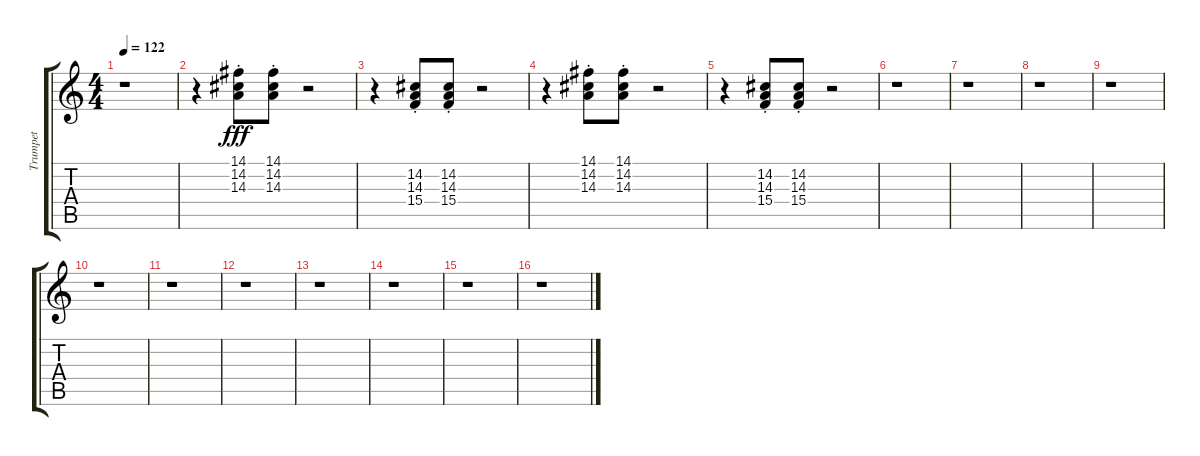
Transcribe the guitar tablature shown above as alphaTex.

\track ("Trumpet" "Trumpet") {instrument trumpet}
\staff {score tabs}
\tuning (E4 B3 G3 D3 A2 E2) {hide}
\ts (4 4)
\tempo 122
\clef g2
\ks c
r.1{dy fff instrument trumpet} |
r.4 (14.1{st} 14.2{st} 14.3{st}).8 (14.1{st} 14.2{st} 14.3{st}).8 r.2 |
r.4 (14.2{st} 14.3{st} 15.4{st}).8 (14.2{st} 14.3{st} 15.4{st}).8 r.2 |
r.4 (14.1{st} 14.2{st} 14.3{st}).8 (14.1{st} 14.2{st} 14.3{st}).8 r.2 |
r.4 (14.2{st} 14.3{st} 15.4{st}).8 (14.2{st} 14.3{st} 15.4{st}).8 r.2 |
r.1 |
r.1 |
r.1 |
r.1 |
r.1 |
r.1 |
r.1 |
r.1 |
r.1 |
r.1 |
r.1
